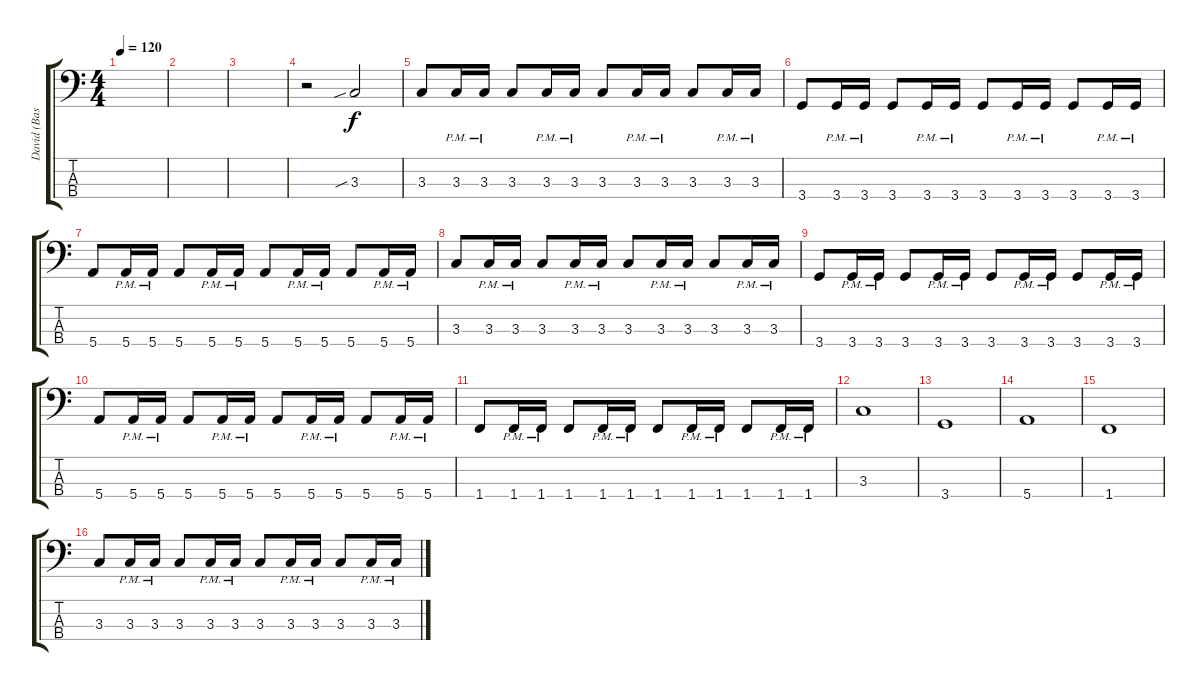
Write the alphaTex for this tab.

\track ("David (Bass-Guitar)" "David (Bas") {instrument electricbasspick}
\staff {score tabs}
\tuning (G2 D2 A1 E1) {hide}
\ts (4 4)
\tempo 120
\clef f4
\ks c
|
|
|
r.2 3.3{sib}.2 |
3.3.8 3.3{pm}.16 3.3{pm}.16 3.3.8 3.3{pm}.16 3.3{pm}.16 3.3.8 3.3{pm}.16 3.3{pm}.16 3.3.8 3.3{pm}.16 3.3{pm}.16 |
3.4.8 3.4{pm}.16 3.4{pm}.16 3.4.8 3.4{pm}.16 3.4{pm}.16 3.4.8 3.4{pm}.16 3.4{pm}.16 3.4.8 3.4{pm}.16 3.4{pm}.16 |
5.4.8 5.4{pm}.16 5.4{pm}.16 5.4.8 5.4{pm}.16 5.4{pm}.16 5.4.8 5.4{pm}.16 5.4{pm}.16 5.4.8 5.4{pm}.16 5.4{pm}.16 |
3.3.8 3.3{pm}.16 3.3{pm}.16 3.3.8 3.3{pm}.16 3.3{pm}.16 3.3.8 3.3{pm}.16 3.3{pm}.16 3.3.8 3.3{pm}.16 3.3{pm}.16 |
3.4.8 3.4{pm}.16 3.4{pm}.16 3.4.8 3.4{pm}.16 3.4{pm}.16 3.4.8 3.4{pm}.16 3.4{pm}.16 3.4.8 3.4{pm}.16 3.4{pm}.16 |
5.4.8 5.4{pm}.16 5.4{pm}.16 5.4.8 5.4{pm}.16 5.4{pm}.16 5.4.8 5.4{pm}.16 5.4{pm}.16 5.4.8 5.4{pm}.16 5.4{pm}.16 |
1.4.8 1.4{pm}.16 1.4{pm}.16 1.4.8 1.4{pm}.16 1.4{pm}.16 1.4.8 1.4{pm}.16 1.4{pm}.16 1.4.8 1.4{pm}.16 1.4{pm}.16 |
3.3.1 |
3.4.1 |
5.4.1 |
1.4.1 |
3.3.8 3.3{pm}.16 3.3{pm}.16 3.3.8 3.3{pm}.16 3.3{pm}.16 3.3.8 3.3{pm}.16 3.3{pm}.16 3.3.8 3.3{pm}.16 3.3{pm}.16
